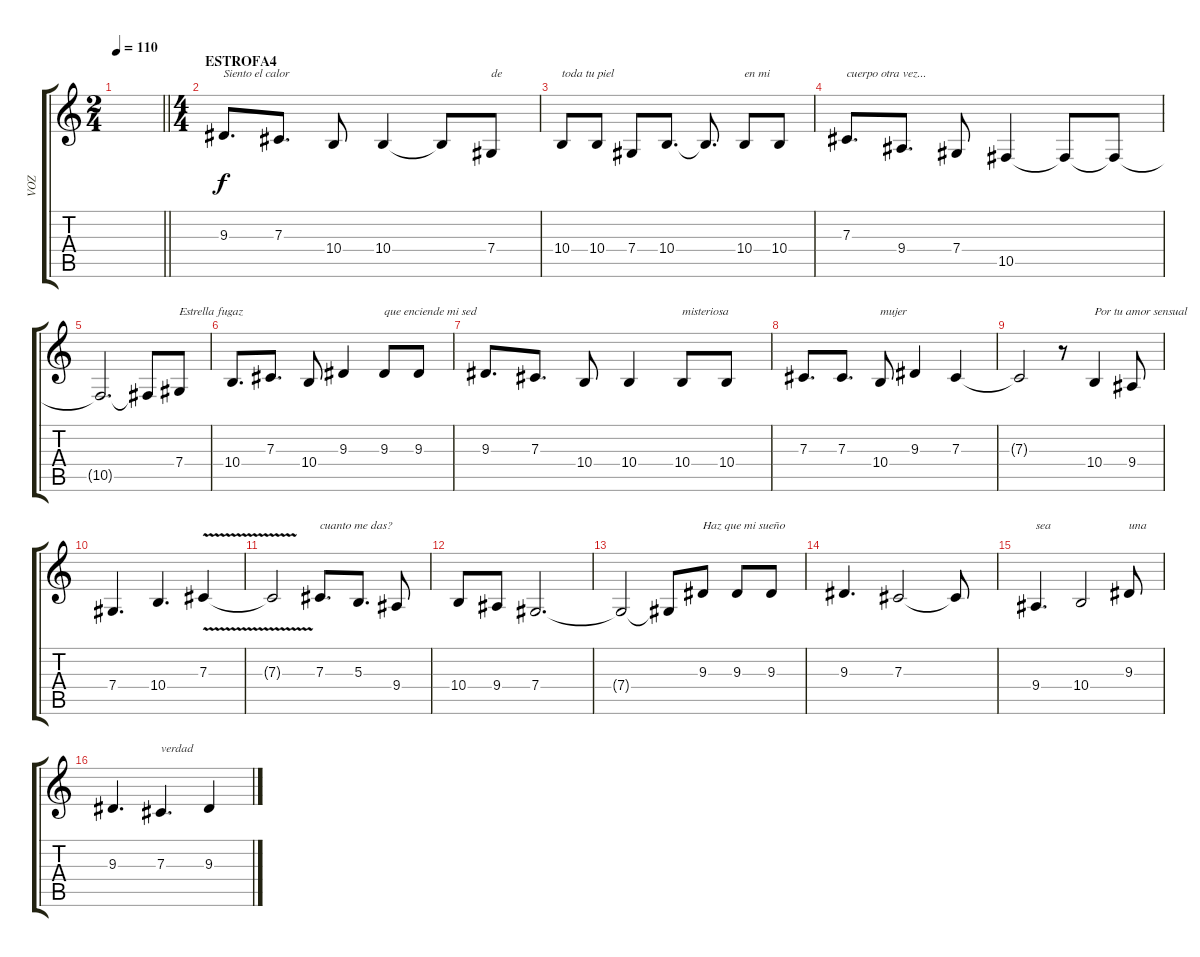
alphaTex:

\track ("VOZ" "VOZ") {instrument altosax}
\staff {score tabs}
\tuning (Eb4 Bb3 Gb3 Db3 Ab2 Eb2) {hide}
\ts (2 4)
\tempo 110
\clef g2
\barLineRight lightlight
\ks c
|
\ts (4 4)
\section ("" "ESTROFA4")
9.3.8{d txt "Siento el calor "} 7.3.8{d} 10.4.8 10.4.4 10.4{t}.8 7.4.8{txt "de"} |
10.4.8{txt "toda tu piel "} 10.4.8 7.4.8 10.4.8{d} 10.4{t}.8{d} 10.4.8{txt "en mi"} 10.4.8 |
7.3.8{d txt "cuerpo otra vez..."} 9.4.8{d} 7.4.8 10.5.4 10.5{t}.8 10.5{t}.8 |
10.5{t}.2{d} 10.5{t}.8 7.4.8{txt "Estrella fugaz "} |
10.4.8{d} 7.3.8{d} 10.4.8 9.3.4 9.3.8{txt "que enciende mi sed "} 9.3.8 |
9.3.8{d} 7.3.8{d} 10.4.8 10.4.4 10.4.8{txt "misteriosa "} 10.4.8 |
7.3.8{d} 7.3.8{d} 10.4.8{txt "mujer"} 9.3.4 7.3.4 |
7.3{t}.2 r.8 10.4.4{txt "Por tu amor sensual "} 9.4.8 |
7.4.4{d} 10.4.4{d} 7.3{v}.4 |
7.3{t}.2 7.3.8{d txt "cuanto me das?"} 5.3.8{d} 9.4.8 |
10.4.8 9.4.8 7.4.2{d} |
7.4{t}.2 7.4{t}.8 9.3.8{txt "Haz que mi sueño "} 9.3.8 9.3.8 |
9.3.4{d} 7.3.2 7.3{t}.8 |
9.4.4{d txt "sea"} 10.4.2 9.3.8{txt "una "} |
9.3.4{d} 7.3.4{d txt "verdad"} 9.3.4
